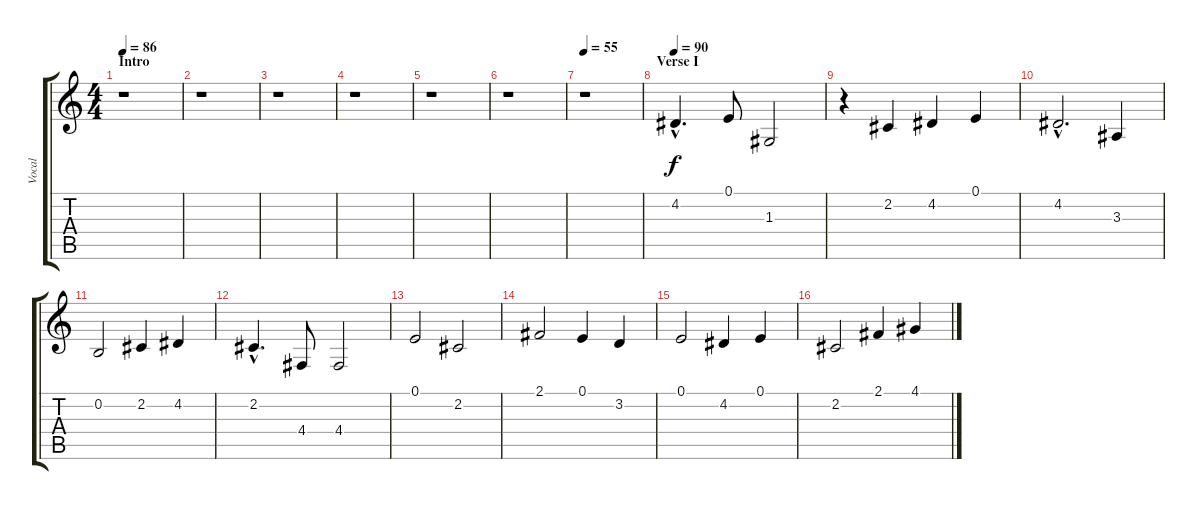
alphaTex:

\track ("Vocal" "Vocal") {instrument lead4chiff}
\staff {score tabs}
\tuning (E4 B3 G3 D3 A2 E2) {hide}
\ts (4 4)
\section ("" "Intro")
\tempo 86
\clef g2
\ks c
r.1{dy f instrument lead4chiff} |
r.1 |
r.1 |
r.1 |
r.1 |
r.1 |
\tempo 55
r.1 |
\section ("" "Verse I")
\tempo 90
4.2{hac}.4{d volume 10} 0.1.8 1.3.2 |
r.4 2.2.4 4.2.4 0.1.4 |
4.2{hac}.2{d} 3.3.4 |
0.2.2 2.2.4 4.2.4 |
2.2{hac}.4{d} 4.4.8 4.4.2 |
0.1.2 2.2.2 |
2.1.2 0.1.4 3.2.4 |
0.1.2 4.2.4 0.1.4 |
2.2.2 2.1.4 4.1.4
